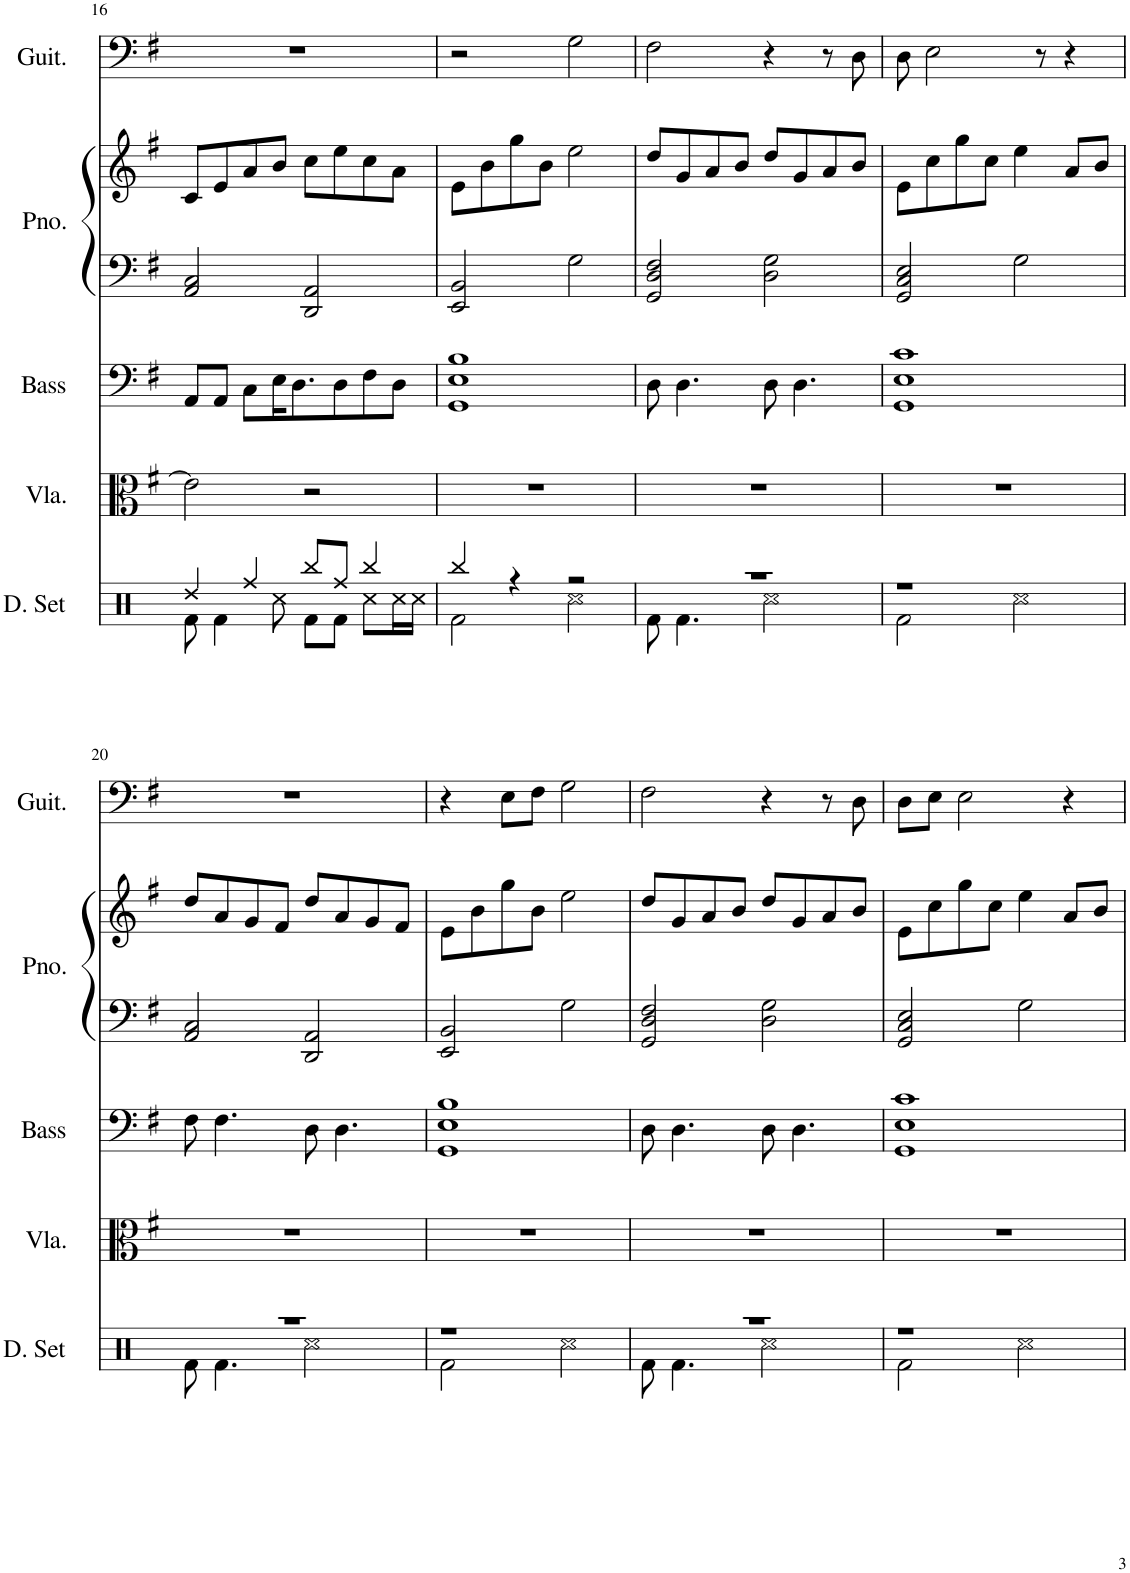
**kern	**kern	**kern	**kern	**kern	**kern
*part5	*part4	*part3	*part2	*part2	*part1
*staff6	*staff5	*staff4	*staff3	*staff2	*staff1
*I"Drumset	*I"Viola	*I"Acoustic Bass	*I"Piano	*	*I"Acoustic Guitar
*I'D. Set	*I'Vla.	*I'Bass	*I'Pno.	*	*I'Guit.
!!LO:PB:g=z
*clefX	*clefC3	*clefF4	*clefF4	*clefG2	*clefF4
*	*	*Trd7c12	*	*	*
*k[]	*k[f#]	*k[f#]	*k[f#]	*k[f#]	*k[f#]
*M4/4	*M4/4	*M4/4	*M4/4	*M4/4	*M4/4
=16	=16	=16	=16	=16	=16
*^	*	*	*	*	*
4Rdd/	8Rf\	2e\]	8AA/L	2AA/ 2C/	8c/L	1r
.	4Rf\	.	8AA/J	.	8e/	.
4Rff/	.	.	8C\L	.	8a/	.
.	8Rcc\	.	16E\K	.	8b/J	.
.	.	.	8.D\	.	.	.
8Rbb/L	8Rf\L	2r	.	2DD/ 2AA/	8cc\L	.
8Rff/J	8Rf\J	.	8D\	.	8ee\	.
4Rbb/	8Rcc\L	.	8F#\	.	8cc\	.
.	16Rcc\L	.	8D\J	.	8a\J	.
.	16Rcc\JJ	.	.	.	.	.
=17	=17	=17	=17	=17	=17	=17
4Rbb/	2Rf\	1r	1GG 1E 1B	2EE/ 2BB/	8e\L	2r
.	.	.	.	.	8b\	.
4r	.	.	.	.	8gg\	.
.	.	.	.	.	8b\J	.
2r	2Rcc\	.	.	2G\	2ee\	2G\
=18	=18	=18	=18	=18	=18	=18
1r	8Rf\	1r	8D\	2GG/ 2D/ 2F#/	8dd/L	2F#\
.	4.Rf\	.	4.D\	.	8g/	.
.	.	.	.	.	8a/	.
.	.	.	.	.	8b/J	.
.	2Rcc\	.	8D\	2D\ 2G\	8dd/L	4r
.	.	.	4.D\	.	8g/	.
.	.	.	.	.	8a/	8r
.	.	.	.	.	8b/J	8D\
=19	=19	=19	=19	=19	=19	=19
1r	2Rf\	1r	1GG 1E 1c	2GG/ 2C/ 2E/	8e\L	8D\
.	.	.	.	.	8cc\	2E\
.	.	.	.	.	8gg\	.
.	.	.	.	.	8cc\J	.
.	2Rcc\	.	.	2G\	4ee\	.
.	.	.	.	.	.	8r
.	.	.	.	.	8a/L	4r
.	.	.	.	.	8b/J	.
!!LO:LB:g=z
=20	=20	=20	=20	=20	=20	=20
1r	8Rf\	1r	8F#\	2AA/ 2C/	8dd/L	1r
.	4.Rf\	.	4.F#\	.	8a/	.
.	.	.	.	.	8g/	.
.	.	.	.	.	8f#/J	.
.	2Rcc\	.	8D\	2DD/ 2AA/	8dd/L	.
.	.	.	4.D\	.	8a/	.
.	.	.	.	.	8g/	.
.	.	.	.	.	8f#/J	.
=21	=21	=21	=21	=21	=21	=21
1r	2Rf\	1r	1GG 1E 1B	2EE/ 2BB/	8e\L	4r
.	.	.	.	.	8b\	.
.	.	.	.	.	8gg\	8E\L
.	.	.	.	.	8b\J	8F#\J
.	2Rcc\	.	.	2G\	2ee\	2G\
=22	=22	=22	=22	=22	=22	=22
1r	8Rf\	1r	8D\	2GG/ 2D/ 2F#/	8dd/L	2F#\
.	4.Rf\	.	4.D\	.	8g/	.
.	.	.	.	.	8a/	.
.	.	.	.	.	8b/J	.
.	2Rcc\	.	8D\	2D\ 2G\	8dd/L	4r
.	.	.	4.D\	.	8g/	.
.	.	.	.	.	8a/	8r
.	.	.	.	.	8b/J	8D\
=23	=23	=23	=23	=23	=23	=23
1r	2Rf\	1r	1GG 1E 1c	2GG/ 2C/ 2E/	8e\L	8D\L
.	.	.	.	.	8cc\	8E\J
.	.	.	.	.	8gg\	2E\
.	.	.	.	.	8cc\J	.
.	2Rcc\	.	.	2G\	4ee\	.
.	.	.	.	.	8a/L	4r
.	.	.	.	.	8b/J	.
*v	*v	*	*	*	*	*
=	=	=	=	=	=
*-	*-	*-	*-	*-	*-
